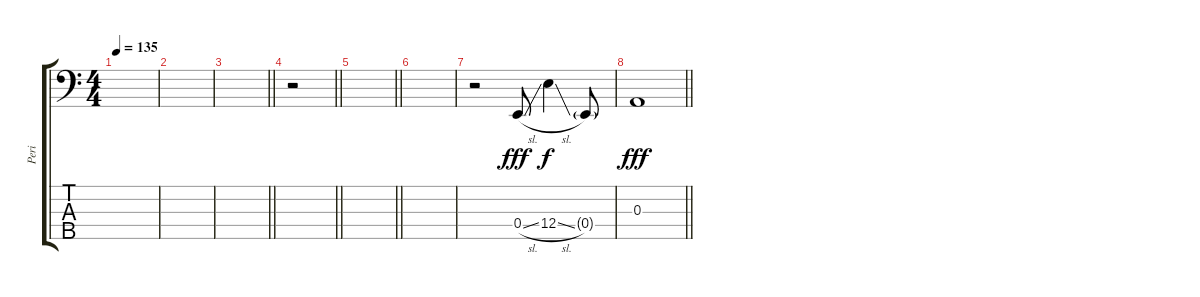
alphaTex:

\track ("Peri" "Peri") {instrument electricbassfinger}
\staff {score tabs}
\tuning (G2 D2 A1 E1 B0) {hide}
\ts (4 4)
\tempo 135
\clef f4
\ks c
|
|
\barLineRight lightlight
|
\barLineRight lightlight
r.2 |
\barLineRight lightlight
|
|
r.2{volume 16} 0.4{sl}.8{dy fff} 12.4{sl}.4{dy f} 0.4{g}.8 |
\barLineRight lightlight
0.3.1{dy fff}
